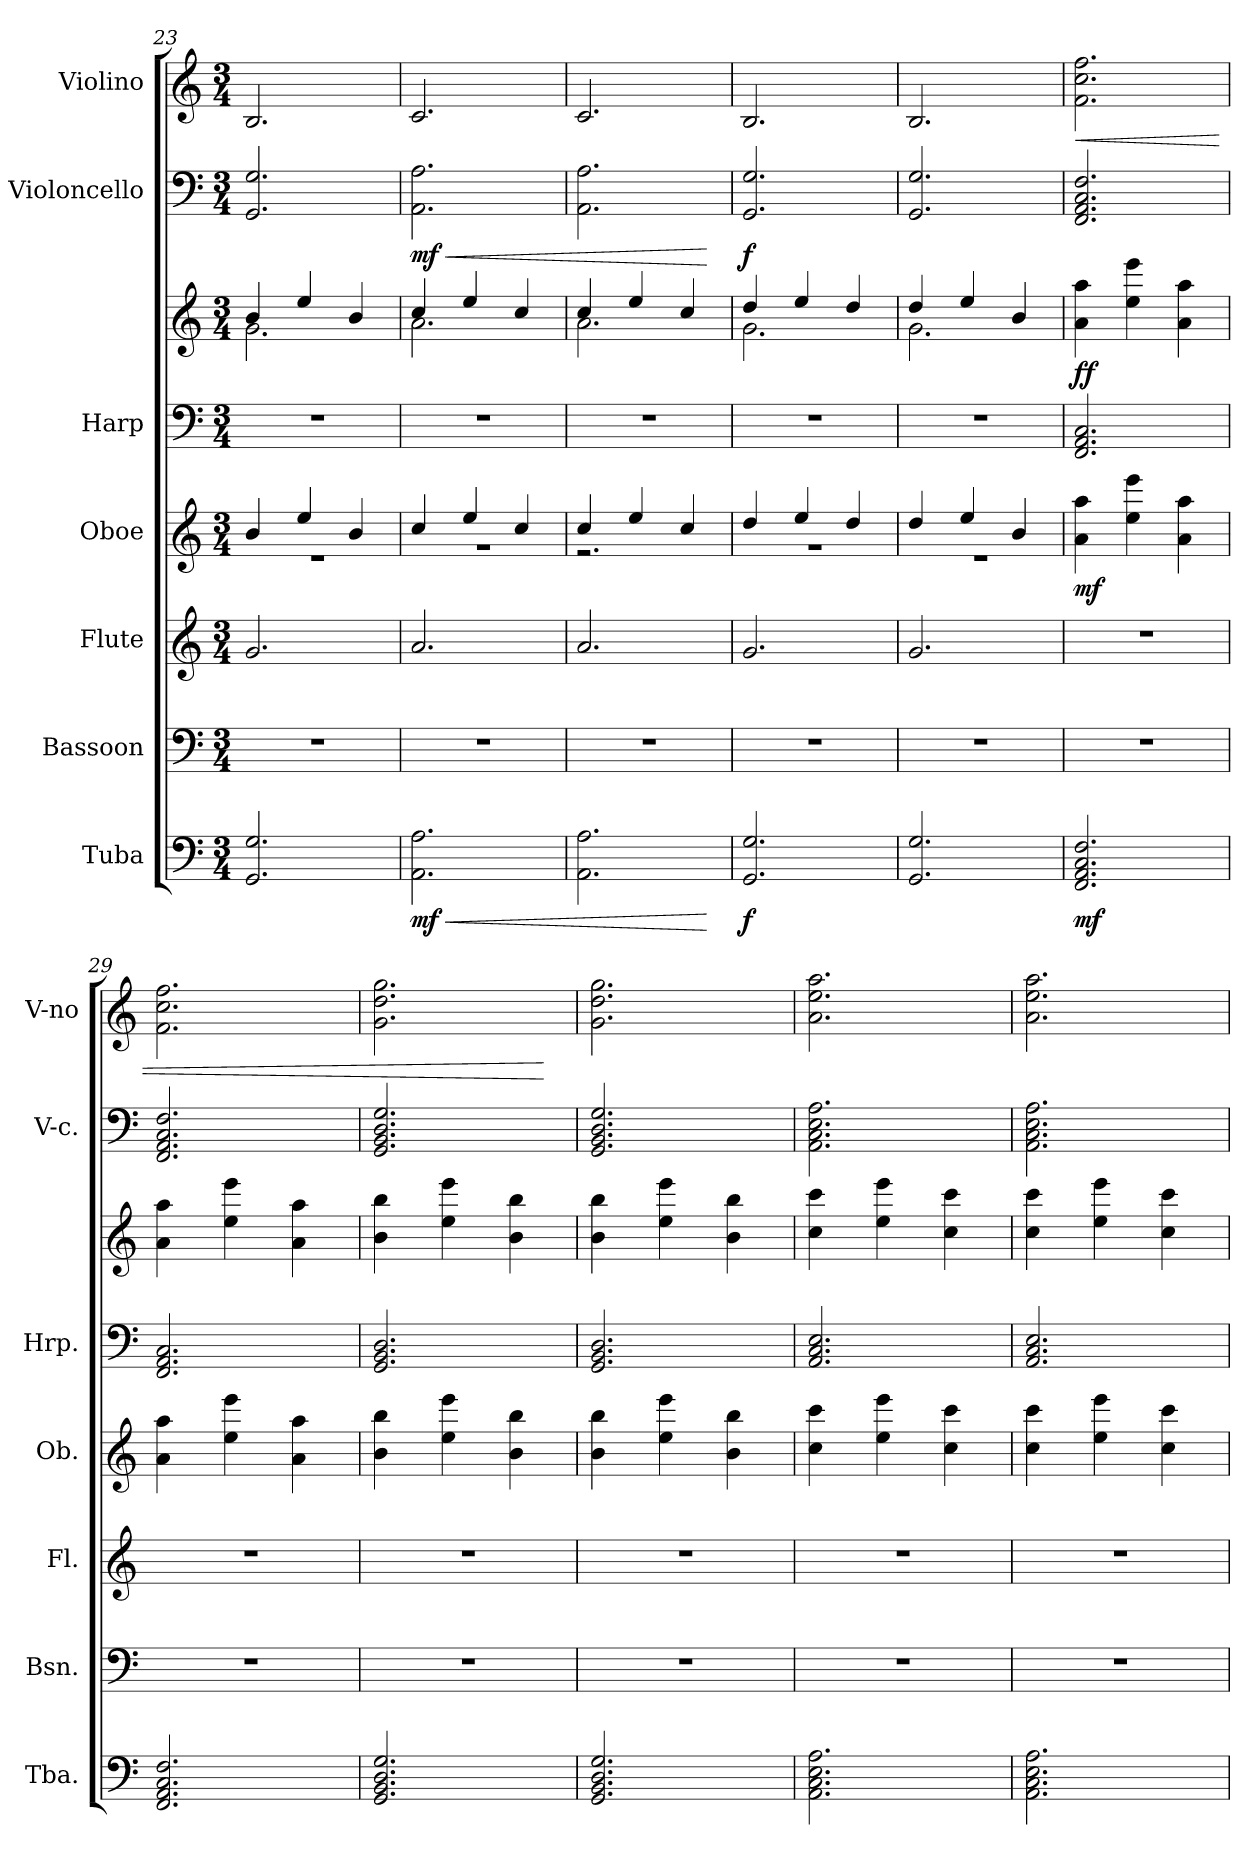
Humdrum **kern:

**kern	**dynam	**kern	**kern	**kern	**dynam	**kern	**kern	**dynam	**kern	**dynam	**kern	**dynam
*part7	*part7	*part6	*part5	*part4	*part4	*part3	*part3	*part3	*part2	*part2	*part1	*part1
*staff8	*staff8	*staff7	*staff6	*staff5	*staff5	*staff4	*staff3	*staff3/4	*staff2	*staff2	*staff1	*staff1
*I"Tuba	*	*I"Bassoon	*I"Flute	*I"Oboe	*	*I"Harp	*	*	*I"Violoncello	*	*I"Violino	*
*I'Tba.	*	*I'Bsn.	*I'Fl.	*I'Ob.	*	*I'Hrp.	*	*	*I'V-c.	*	*I'V-no	*
!!LO:PB:g=z
*clefF4	*	*clefF4	*clefG2	*clefG2	*	*clefF4	*clefG2	*	*clefF4	*	*clefG2	*
*k[]	*	*k[]	*k[]	*k[]	*	*k[]	*k[]	*	*k[]	*	*k[]	*
*M3/4	*	*M3/4	*M3/4	*M3/4	*	*M3/4	*M3/4	*	*M3/4	*	*M3/4	*
=23	=23	=23	=23	=23	=23	=23	=23	=23	=23	=23	=23	=23
*	*	*	*	*^	*	*	*^	*	*	*	*	*
2.GG/ 2.G/	.	2.r	2.g/	4b/	2.r	.	2.r	4b/	2.g\	.	2.GG/ 2.G/	.	2.B/	.
.	.	.	.	4ee/	.	.	.	4ee/	.	.	.	.	.	.
.	.	.	.	4b/	.	.	.	4b/	.	.	.	.	.	.
=24	=24	=24	=24	=24	=24	=24	=24	=24	=24	=24	=24	=24	=24	=24
!	!LO:HP:b	!	!	!	!	!	!	!	!	!	!	!LO:HP:b	!	!
!	!LO:DY:n=1:b	!	!	!	!	!	!	!	!	!	!	!LO:DY:n=1:b	!	!
2.AA\ 2.A\	< mf	2.r	2.a/	4cc/	2.r	.	2.r	4cc/	2.a\	.	2.AA\ 2.A\	< mf	2.c/	.
.	.	.	.	4ee/	.	.	.	4ee/	.	.	.	.	.	.
.	.	.	.	4cc/	.	.	.	4cc/	.	.	.	.	.	.
=25	=25	=25	=25	=25	=25	=25	=25	=25	=25	=25	=25	=25	=25	=25
2.AA\ 2.A\	.	2.r	2.a/	4cc/	2.r	.	2.r	4cc/	2.a\	.	2.AA\ 2.A\	.	2.c/	.
.	.	.	.	4ee/	.	.	.	4ee/	.	.	.	.	.	.
.	.	.	.	4cc/	.	.	.	4cc/	.	.	.	.	.	.
*	*	*	*	*v	*v	*	*	*v	*v	*	*	*	*	*
.	[	.	.	.	.	.	.	.	.	[	.	.
=26	=26	=26	=26	=26	=26	=26	=26	=26	=26	=26	=26	=26
*	*	*	*	*^	*	*	*^	*	*	*	*	*
!	!LO:DY:b	!	!	!	!	!	!	!	!	!	!	!LO:DY:b	!	!
2.GG/ 2.G/	f	2.r	2.g/	4dd/	2.r	.	2.r	4dd/	2.g\	.	2.GG/ 2.G/	f	2.B/	.
.	.	.	.	4ee/	.	.	.	4ee/	.	.	.	.	.	.
.	.	.	.	4dd/	.	.	.	4dd/	.	.	.	.	.	.
=27	=27	=27	=27	=27	=27	=27	=27	=27	=27	=27	=27	=27	=27	=27
2.GG/ 2.G/	.	2.r	2.g/	4dd/	2.r	.	2.r	4dd/	2.g\	.	2.GG/ 2.G/	.	2.B/	.
.	.	.	.	4ee/	.	.	.	4ee/	.	.	.	.	.	.
.	.	.	.	4b/	.	.	.	4b/	.	.	.	.	.	.
*	*	*	*	*v	*v	*	*	*v	*v	*	*	*	*	*
=28	=28	=28	=28	=28	=28	=28	=28	=28	=28	=28	=28	=28
!	!LO:DY:b	!	!	!	!LO:DY:b	!	!	!LO:DY:b	!	!	!	!LO:HP:b
2.FF/ 2.AA/ 2.C/ 2.F/	mf	2.r	2.r	4a\ 4aa\	mf	2.FF/ 2.AA/ 2.C/	4a\ 4aa\	ff	2.FF/ 2.AA/ 2.C/ 2.F/	.	2.f\ 2.cc\ 2.ff\	<
.	.	.	.	4ee\ 4eee\	.	.	4ee\ 4eee\	.	.	.	.	.
.	.	.	.	4a\ 4aa\	.	.	4a\ 4aa\	.	.	.	.	.
=29	=29	=29	=29	=29	=29	=29	=29	=29	=29	=29	=29	=29
2.FF/ 2.AA/ 2.C/ 2.F/	.	2.r	2.r	4a\ 4aa\	.	2.FF/ 2.AA/ 2.C/	4a\ 4aa\	.	2.FF/ 2.AA/ 2.C/ 2.F/	.	2.f\ 2.cc\ 2.ff\	.
.	.	.	.	4ee\ 4eee\	.	.	4ee\ 4eee\	.	.	.	.	.
.	.	.	.	4a\ 4aa\	.	.	4a\ 4aa\	.	.	.	.	.
=30	=30	=30	=30	=30	=30	=30	=30	=30	=30	=30	=30	=30
2.GG/ 2.BB/ 2.D/ 2.G/	.	2.r	2.r	4b\ 4bb\	.	2.GG/ 2.BB/ 2.D/	4b\ 4bb\	.	2.GG/ 2.BB/ 2.D/ 2.G/	.	2.g\ 2.dd\ 2.gg\	.
.	.	.	.	4ee\ 4eee\	.	.	4ee\ 4eee\	.	.	.	.	.
.	.	.	.	4b\ 4bb\	.	.	4b\ 4bb\	.	.	.	.	.
.	.	.	.	.	.	.	.	.	.	.	.	[
!!LO:PB:g=z
=31	=31	=31	=31	=31	=31	=31	=31	=31	=31	=31	=31	=31
2.GG/ 2.BB/ 2.D/ 2.G/	.	2.r	2.r	4b\ 4bb\	.	2.GG/ 2.BB/ 2.D/	4b\ 4bb\	.	2.GG/ 2.BB/ 2.D/ 2.G/	.	2.g\ 2.dd\ 2.gg\	.
.	.	.	.	4ee\ 4eee\	.	.	4ee\ 4eee\	.	.	.	.	.
.	.	.	.	4b\ 4bb\	.	.	4b\ 4bb\	.	.	.	.	.
=32	=32	=32	=32	=32	=32	=32	=32	=32	=32	=32	=32	=32
2.AA\ 2.C\ 2.E\ 2.A\	.	2.r	2.r	4cc\ 4ccc\	.	2.AA/ 2.C/ 2.E/	4cc\ 4ccc\	.	2.AA\ 2.C\ 2.E\ 2.A\	.	2.a\ 2.ee\ 2.aa\	.
.	.	.	.	4ee\ 4eee\	.	.	4ee\ 4eee\	.	.	.	.	.
.	.	.	.	4cc\ 4ccc\	.	.	4cc\ 4ccc\	.	.	.	.	.
=33	=33	=33	=33	=33	=33	=33	=33	=33	=33	=33	=33	=33
2.AA\ 2.C\ 2.E\ 2.A\	.	2.r	2.r	4cc\ 4ccc\	.	2.AA/ 2.C/ 2.E/	4cc\ 4ccc\	.	2.AA\ 2.C\ 2.E\ 2.A\	.	2.a\ 2.ee\ 2.aa\	.
.	.	.	.	4ee\ 4eee\	.	.	4ee\ 4eee\	.	.	.	.	.
.	.	.	.	4cc\ 4ccc\	.	.	4cc\ 4ccc\	.	.	.	.	.
=	=	=	=	=	=	=	=	=	=	=	=	=
*-	*-	*-	*-	*-	*-	*-	*-	*-	*-	*-	*-	*-
